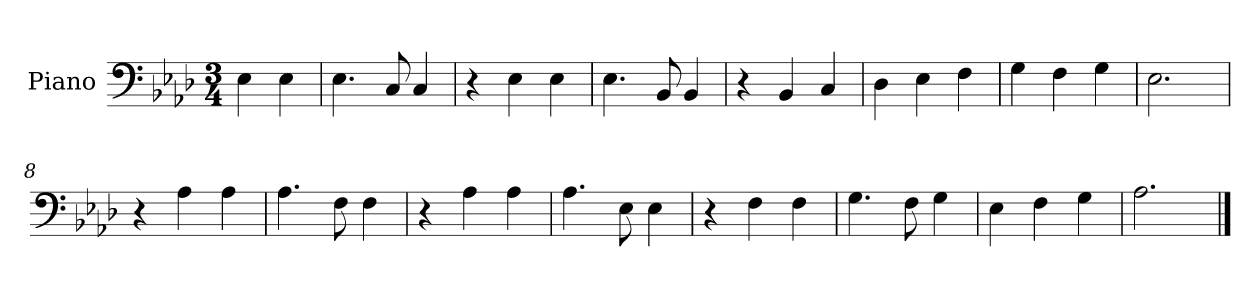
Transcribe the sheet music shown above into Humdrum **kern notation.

**kern
*part1
*staff1
*I"Piano
*I'Pno
*clefF4
*k[b-e-a-d-]
*A-:
*M3/4
=
4E-\
4E-\
=1
4.E-\
8C/
4C/
=2
4r
4E-\
4E-\
=3
4.E-\
8BB-/
4BB-/
=4
4r
4BB-/
4C/
=5
4D-\
4E-\
4F\
=6
4G\
4F\
4G\
=7
2.E-\
=8
4r
4A-\
4A-\
=9
4.A-\
8F\
4F\
=10
4r
4A-\
4A-\
=11
4.A-\
8E-\
4E-\
=12
4r
4F\
4F\
=13
4.G\
8F\
4G\
=14
4E-\
4F\
4G\
=15
2.A-\
==
*-
